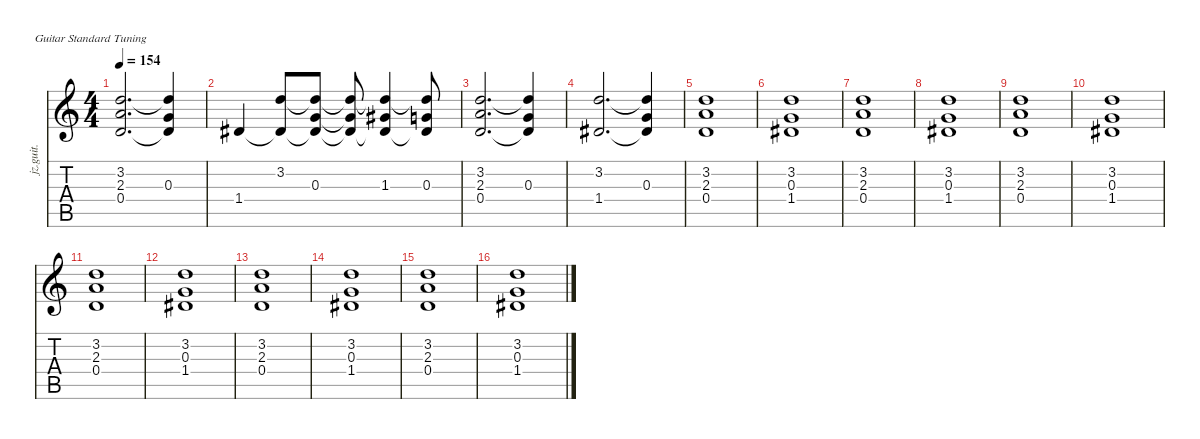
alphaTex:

\defaultSystemsLayout 4
\hideDynamics
\bracketExtendMode nobrackets
\otherSystemsTrackNameOrientation horizontal
\track ("Rhythm" "jz.guit.") {instrument electricguitarjazz}
\staff {score tabs}
\tuning (E4 B3 G3 D3 A2 E2)
\ts (4 4)
\tempo 154
\clef g2
\ks c
(3.2 2.3 0.4).2{d dy f beam Up} (3.2{t} 0.3 0.4{t}).4{beam Up} |
1.4{acc #}.4{beam Up} (3.2 1.4{t acc #}).8{beam Up} (0.3 1.4{t acc #} 3.2{t}).8{beam Up} (3.2{t} 0.3{t} 1.4{t acc #}).8{beam Up} (1.3{acc #} 1.4{t acc #} 3.2{t}).4{beam Up} (3.2{t} 0.3 1.4{t acc #}).8{beam Up} |
(3.2 2.3 0.4).2{d beam Up} (3.2{t} 0.3 0.4{t}).4{beam Up} |
(3.2 1.4{acc #}).2{d beam Up} (3.2{t} 0.3 1.4{t acc #}).4{beam Up} |
(3.2 2.3 0.4).1{beam Up} |
(3.2 0.3 1.4{acc #}).1{beam Up} |
(3.2 2.3 0.4).1{beam Up} |
(3.2 0.3 1.4{acc #}).1{beam Up} |
(3.2 2.3 0.4).1{beam Up} |
(3.2 0.3 1.4{acc #}).1{beam Up} |
(3.2 2.3 0.4).1{beam Up} |
(3.2 0.3 1.4{acc #}).1{beam Up} |
(3.2 2.3 0.4).1{beam Up} |
(3.2 0.3 1.4{acc #}).1{beam Up} |
(3.2 2.3 0.4).1{beam Up} |
(3.2 0.3 1.4{acc #}).1{beam Up}
